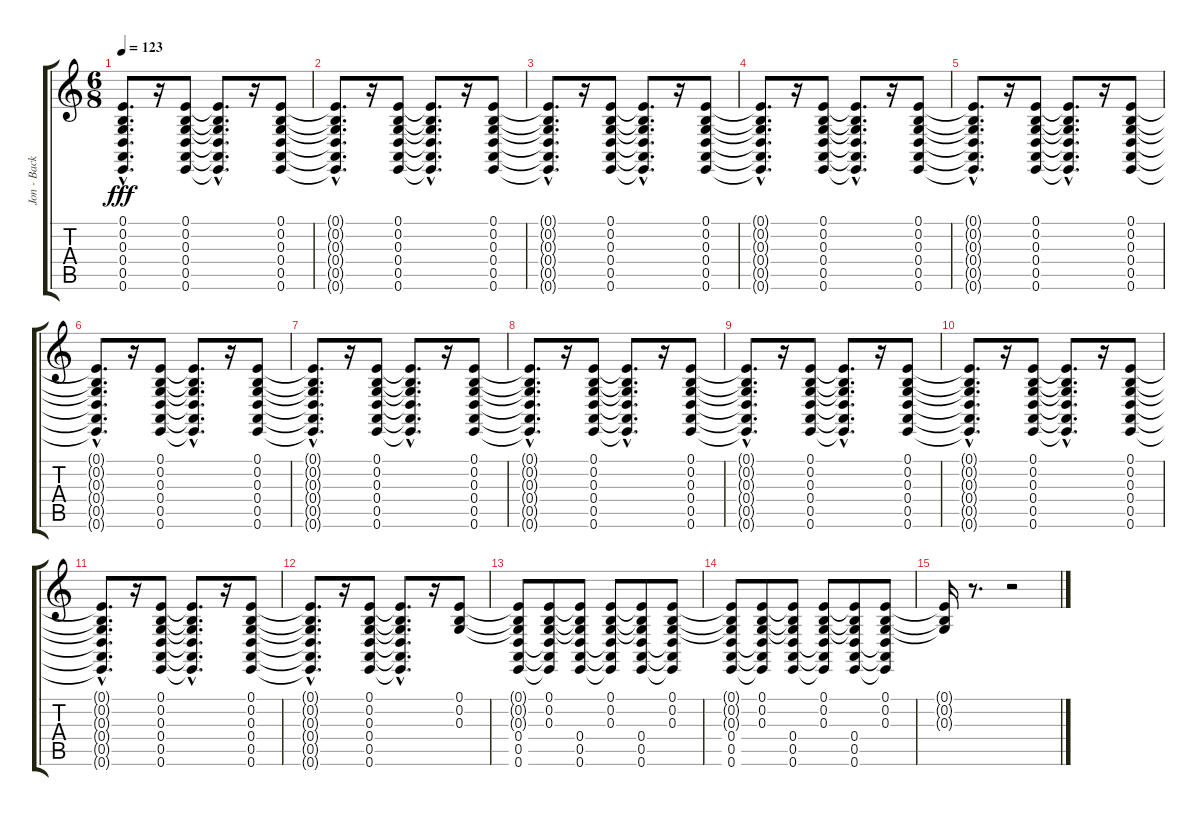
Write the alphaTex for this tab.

\track ("Jon - Backwards Effect" "Jon - Back") {instrument reversecymbal}
\staff {score tabs}
\tuning (E4 B3 G3 D3 A2 E2) {hide}
\ts (6 8)
\tempo 123
\clef g2
\ks c
(0.1{hac t} 0.2{hac t} 0.3{hac t} 0.4{hac t} 0.5{hac t} 0.6{hac t}).8{d dy fff} r.16 (0.1 0.2 0.3 0.4 0.5 0.6).8 (0.1{hac t} 0.2{hac t} 0.3{hac t} 0.4{hac t} 0.5{hac t} 0.6{hac t}).8{d} r.16 (0.1 0.2 0.3 0.4 0.5 0.6).8 |
(0.1{hac t} 0.2{hac t} 0.3{hac t} 0.4{hac t} 0.5{hac t} 0.6{hac t}).8{d} r.16 (0.1 0.2 0.3 0.4 0.5 0.6).8 (0.1{hac t} 0.2{hac t} 0.3{hac t} 0.4{hac t} 0.5{hac t} 0.6{hac t}).8{d} r.16 (0.1 0.2 0.3 0.4 0.5 0.6).8 |
(0.1{hac t} 0.2{hac t} 0.3{hac t} 0.4{hac t} 0.5{hac t} 0.6{hac t}).8{d} r.16 (0.1 0.2 0.3 0.4 0.5 0.6).8 (0.1{hac t} 0.2{hac t} 0.3{hac t} 0.4{hac t} 0.5{hac t} 0.6{hac t}).8{d} r.16 (0.1 0.2 0.3 0.4 0.5 0.6).8 |
(0.1{hac t} 0.2{hac t} 0.3{hac t} 0.4{hac t} 0.5{hac t} 0.6{hac t}).8{d} r.16 (0.1 0.2 0.3 0.4 0.5 0.6).8 (0.1{hac t} 0.2{hac t} 0.3{hac t} 0.4{hac t} 0.5{hac t} 0.6{hac t}).8{d} r.16 (0.1 0.2 0.3 0.4 0.5 0.6).8 |
(0.1{hac t} 0.2{hac t} 0.3{hac t} 0.4{hac t} 0.5{hac t} 0.6{hac t}).8{d} r.16 (0.1 0.2 0.3 0.4 0.5 0.6).8 (0.1{hac t} 0.2{hac t} 0.3{hac t} 0.4{hac t} 0.5{hac t} 0.6{hac t}).8{d} r.16 (0.1 0.2 0.3 0.4 0.5 0.6).8 |
(0.1{hac t} 0.2{hac t} 0.3{hac t} 0.4{hac t} 0.5{hac t} 0.6{hac t}).8{d} r.16 (0.1 0.2 0.3 0.4 0.5 0.6).8 (0.1{hac t} 0.2{hac t} 0.3{hac t} 0.4{hac t} 0.5{hac t} 0.6{hac t}).8{d} r.16 (0.1 0.2 0.3 0.4 0.5 0.6).8 |
(0.1{hac t} 0.2{hac t} 0.3{hac t} 0.4{hac t} 0.5{hac t} 0.6{hac t}).8{d} r.16 (0.1 0.2 0.3 0.4 0.5 0.6).8 (0.1{hac t} 0.2{hac t} 0.3{hac t} 0.4{hac t} 0.5{hac t} 0.6{hac t}).8{d} r.16 (0.1 0.2 0.3 0.4 0.5 0.6).8 |
(0.1{hac t} 0.2{hac t} 0.3{hac t} 0.4{hac t} 0.5{hac t} 0.6{hac t}).8{d} r.16 (0.1 0.2 0.3 0.4 0.5 0.6).8 (0.1{hac t} 0.2{hac t} 0.3{hac t} 0.4{hac t} 0.5{hac t} 0.6{hac t}).8{d} r.16 (0.1 0.2 0.3 0.4 0.5 0.6).8 |
(0.1{hac t} 0.2{hac t} 0.3{hac t} 0.4{hac t} 0.5{hac t} 0.6{hac t}).8{d} r.16 (0.1 0.2 0.3 0.4 0.5 0.6).8 (0.1{hac t} 0.2{hac t} 0.3{hac t} 0.4{hac t} 0.5{hac t} 0.6{hac t}).8{d} r.16 (0.1 0.2 0.3 0.4 0.5 0.6).8 |
(0.1{hac t} 0.2{hac t} 0.3{hac t} 0.4{hac t} 0.5{hac t} 0.6{hac t}).8{d} r.16 (0.1 0.2 0.3 0.4 0.5 0.6).8 (0.1{hac t} 0.2{hac t} 0.3{hac t} 0.4{hac t} 0.5{hac t} 0.6{hac t}).8{d} r.16 (0.1 0.2 0.3 0.4 0.5 0.6).8 |
(0.1{hac t} 0.2{hac t} 0.3{hac t} 0.4{hac t} 0.5{hac t} 0.6{hac t}).8{d} r.16 (0.1 0.2 0.3 0.4 0.5 0.6).8 (0.1{hac t} 0.2{hac t} 0.3{hac t} 0.4{hac t} 0.5{hac t} 0.6{hac t}).8{d} r.16 (0.1 0.2 0.3 0.4 0.5 0.6).8 |
(0.1{hac t} 0.2{hac t} 0.3{hac t} 0.4{hac t} 0.5{hac t} 0.6{hac t}).8{d} r.16 (0.1 0.2 0.3 0.4 0.5 0.6).8 (0.1{hac t} 0.2{hac t} 0.3{hac t} 0.4{hac t} 0.5{hac t} 0.6{hac t}).8{d} r.16 (0.1 0.2 0.3).8 |
(0.1{t} 0.2{t} 0.3{t} 0.4 0.5 0.6).8 (0.1 0.2 0.3 0.4{t} 0.5{t} 0.6{t}).8 (0.1{t} 0.2{t} 0.3{t} 0.4 0.5 0.6).8 (0.1 0.2 0.3 0.4{t} 0.5{t} 0.6{t}).8 (0.1{t} 0.2{t} 0.3{t} 0.4 0.5 0.6).8 (0.1 0.2 0.3 0.4{t} 0.5{t} 0.6{t}).8 |
(0.1{t} 0.2{t} 0.3{t} 0.4 0.5 0.6).8 (0.1 0.2 0.3 0.4{t} 0.5{t} 0.6{t}).8 (0.1{t} 0.2{t} 0.3{t} 0.4 0.5 0.6).8 (0.1 0.2 0.3 0.4{t} 0.5{t} 0.6{t}).8 (0.1{t} 0.2{t} 0.3{t} 0.4 0.5 0.6).8 (0.1 0.2 0.3 0.4{t} 0.5{t} 0.6{t}).8 |
(0.1{t} 0.2{t} 0.3{t}).16 r.8{d} r.2
